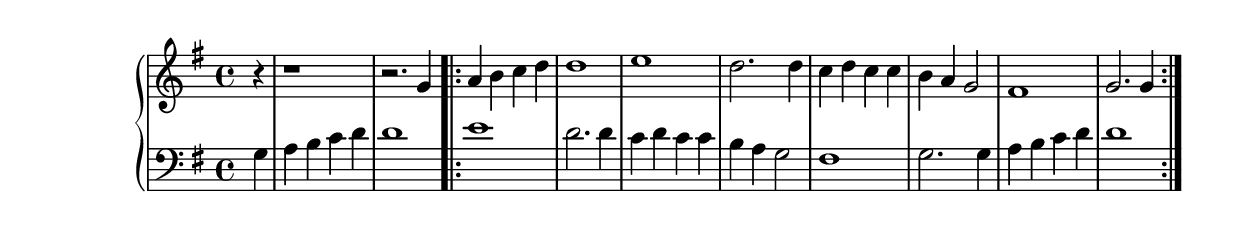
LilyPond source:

\version "2.19.49"
%{\header {
  composer = "B. Crowell"
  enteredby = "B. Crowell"
}%}
\score {
  \new GrandStaff <<
    \new Staff {
      \key g \major
      \time 4/4
      \clef violin
      \relative g' { \partial 4 r4 | r1 | r2. g4 \bar ".|:" a4 b c d | d1 | e1 | d2. d4 | c4 d c c | b a g2 | fis1 | g2. g4 \bar ":|."}
    } % end staff
    \new Staff {
      \key g \major
      \clef bass
      \relative g { \partial 4 g4 | a4 b c d | d1 | e1 | d2. d4 | c4 d c c | b a g2 | fis1 | g2. g4 | a4 b c d | d1 }
    } % end staff
  >>
}